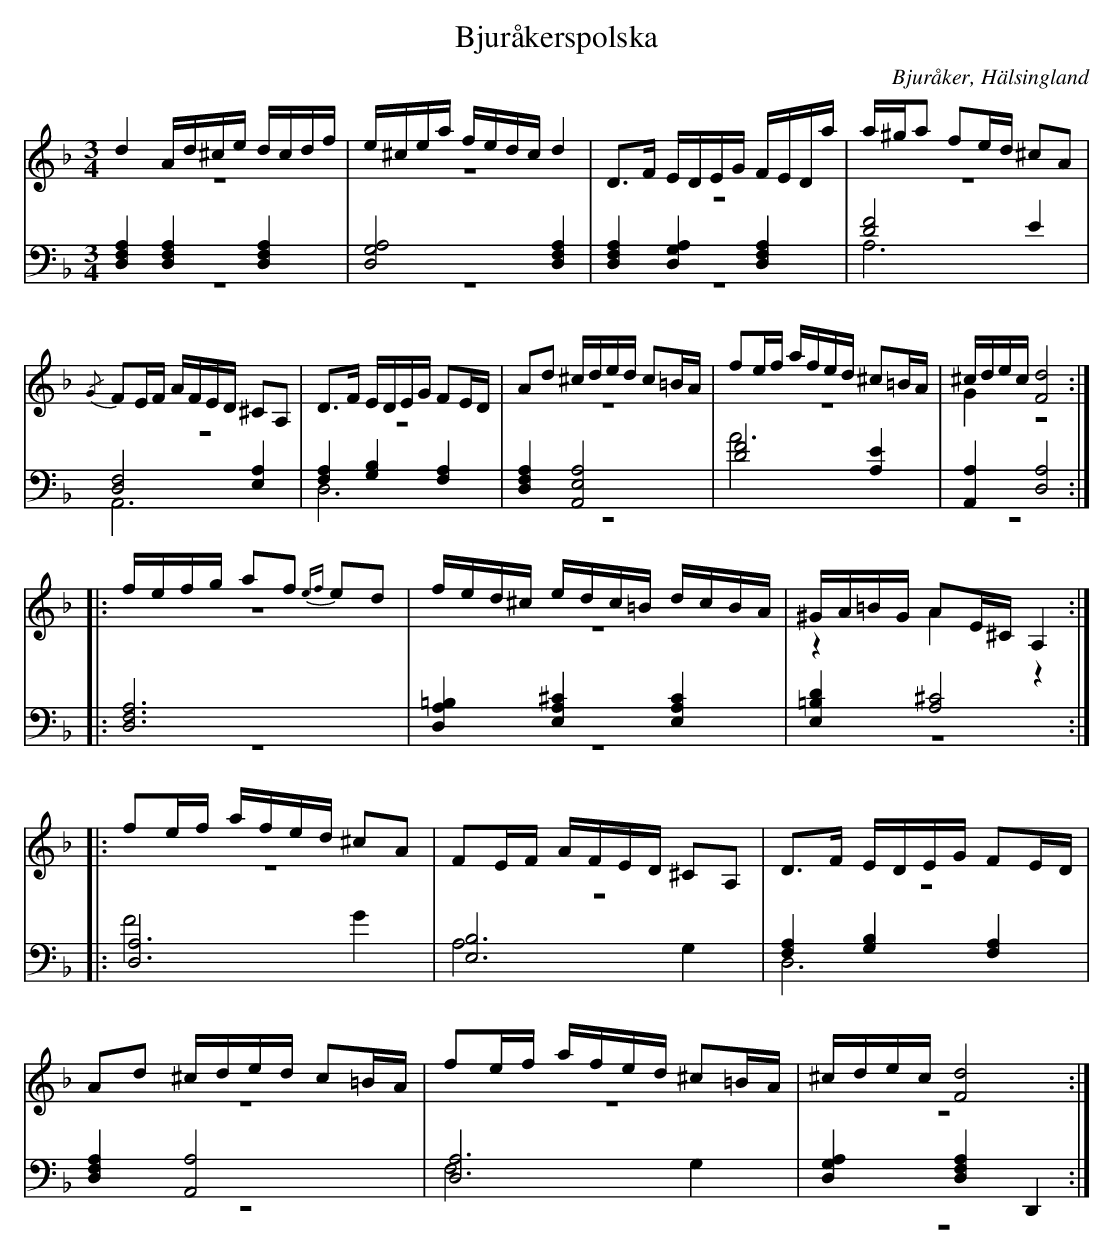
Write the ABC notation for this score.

X:1
T: Bjuråkerspolska
O: Bjuråker, Hälsingland
M: 3/4
L: 1/16
K: Dm
V:1
V:2 merge
V:3
V:4 merge
V:1
d4 Ad^ce dcdf |e^cea fedc d4|D2>F2 EDEG FEDa|a^ga2 f2ed ^c2A2|
{/G}F2EF AFED ^C2A,2|D2>F2 EDEG F2ED|A2d2 ^cded c2=BA|f2ef afed ^c2=BA|^cdec [F8d8]:|
|:fefg a2f2 {ef}e2d2 |fed^c edc=B dcBA|^GA=BG A2E^C A,4:|
|:f2ef afed ^c2A2|F2EF AFED ^C2A,2|D2>F2 EDEG F2ED|
A2d2 ^cded c2=BA|f2ef afed ^c2=BA|^cdec [F8d8]:|
V:2
z12|z12|z12|z12|
z12|z12|z12|z12|G4 z8:|
|:z12|z12|z4 A4 z4:|
|:z12|z12|z12|
z12|z12|z12:|
V:3 clef=bass
[D,4F,4A,4] [D,4F,4A,4] [D,4F,4A,4]|[D,8G,8A,8] [D,4F,4A,4]|[D,4F,4A,4] [D,4G,4A,4] [D,4F,4A,4]|[D8F8] E4|
[D,8F,8] [E,4A,4]|[F,4A,4] [G,4B,4] [F,4A,4]|[D,4F,4A,4] [A,,8E,8A,8]|[D8F8] [A,4E4]|[A,,4A,4] [D,8A,8]:|
|:[D,12F,12A,12]|[D,4A,4=B,4] [E,4A,4^C4] [E,4A,4C4]|[E,4=B,4D4] [A,8^C8]:|
|:[D,12A,12]|[E,12B,12]|[F,4A,4] [G,4B,4] [F,4A,4]|
[D,4F,4A,4] [A,,8A,8]|[D,12A,12]|[D,4G,4A,4] [D,4F,4A,4] D,,4:|
V:4 clef=bass
z12|z12|z12|A,12|
A,,12|D,12|z12|A12|z12:|
|:z12|z12|z12:|
|:F8 G4|A,8 G,4|D,12|
z12|F,8 G,4|z12:|
